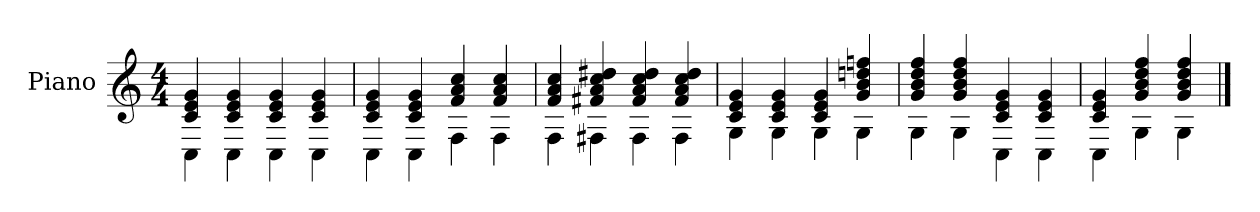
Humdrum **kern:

**kern
*part1
*staff1
*I"Piano
*I'Pno
*clefG2
*k[]
*M4/4
=1
*^
4c/ 4e/ 4g/	4C\
4c/ 4e/ 4g/	4C\
4c/ 4e/ 4g/	4C\
4c/ 4e/ 4g/	4C\
=2	=2
4c/ 4e/ 4g/	4C\
4c/ 4e/ 4g/	4C\
4f/ 4a/ 4cc/	4F\
4f/ 4a/ 4cc/	4F\
=3	=3
4f/ 4a/ 4cc/	4F\
4f#X/ 4a/ 4cc/ 4dd#X/	4F#X\
4f#/ 4a/ 4cc/ 4dd#/	4F#\
4f#/ 4a/ 4cc/ 4dd#/	4F#\
=4	=4
4c/ 4e/ 4g/	4G\
4c/ 4e/ 4g/	4G\
4c/ 4e/ 4g/	4G\
4g/ 4b/ 4ddn/ 4ffn/	4G\
=5	=5
4g/ 4b/ 4dd/ 4ff/	4G\
4g/ 4b/ 4dd/ 4ff/	4G\
4c/ 4e/ 4g/	4C\
4c/ 4e/ 4g/	4C\
=6	=6
4c/ 4e/ 4g/	4C\
4g/ 4b/ 4dd/ 4ff/	4G\
4g/ 4b/ 4dd/ 4ff/	4G\
*v	*v
==
*-
